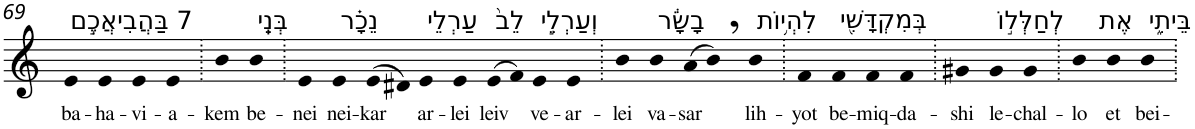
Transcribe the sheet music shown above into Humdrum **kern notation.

**kern	**text
*part1	*part1
*staff1	*staff1
*I"Piano	*
*I'Pno	*
!!LO:PB:g=z
*clefG2	*
*k[]	*
=69	=69
!LO:TX:a:t=7 בַּהֲבִיאֲכֶ֣ם	!
!	!LO:LY:b
4e	ba-
!	!LO:LY:b
4e	-ha-
!	!LO:LY:b
4e	-vi-
!	!LO:LY:b
4e	-a-
=70.	=70.
!	!LO:LY:b
4b	-kem
!LO:TX:a:t=בְּנֵֽי	!
!	!LO:LY:b
4b	be-
=71.	=71.
!	!LO:LY:b
4e	-nei
!LO:TX:a:t=נֵכָ֗ר	!
!	!LO:LY:b
4e	nei-
!	!LO:LY:b
(>8e	-kar
8d#X)	.
!LO:TX:a:t=עַרְלֵי	!
!	!LO:LY:b
4e	ar-
!	!LO:LY:b
4e	-lei
!LO:TX:a:t=לֵב֙	!
!	!LO:LY:b
(>8e	leiv
8f)	.
!LO:TX:a:t=וְעַרְלֵ֣י	!
!	!LO:LY:b
4e	ve-
!	!LO:LY:b
4e	-ar-
=72.	=72.
!	!LO:LY:b
4b	-lei
!LO:TX:a:t=בָשָׂ֔ר	!
!	!LO:LY:b
4b	va-
!	!LO:LY:b
(>8a	-sar
8b,)	.
!LO:TX:a:t=לִהְי֥וֹת	!
!	!LO:LY:b
4b	lih-
=73.	=73.
!	!LO:LY:b
4f	-yot
!LO:TX:a:t=בְּמִקְדָּשִׁ֖י	!
!	!LO:LY:b
4f	be-
!	!LO:LY:b
4f	-miq-
!	!LO:LY:b
4f	-da-
=74.	=74.
!	!LO:LY:b
4g#X	-shi
!LO:TX:a:t=לְחַלְּל֣וֹ	!
!	!LO:LY:b
4g#	le-
!	!LO:LY:b
4g#	-chal-
=75.	=75.
!	!LO:LY:b
4b	-lo
!LO:TX:a:t=אֶת	!
!	!LO:LY:b
4b	et
!LO:TX:a:t=בֵּיתִ֑י	!
!	!LO:LY:b
4b	bei-
=.	=.
*-	*-
